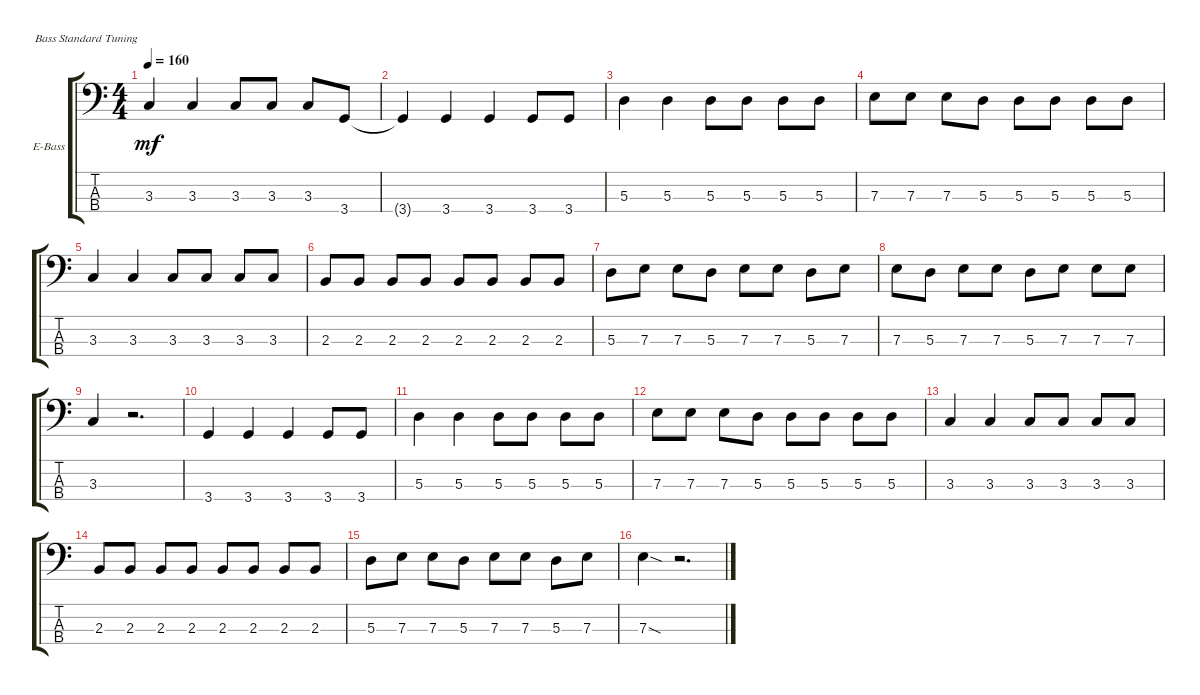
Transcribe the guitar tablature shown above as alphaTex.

\defaultSystemsLayout 4
\bracketExtendMode groupsimilarinstruments
\firstSystemTrackNameOrientation horizontal
\otherSystemsTrackNameOrientation horizontal
\track ("Electric Bass" "E-Bass") {instrument electricbassfinger}
\staff {score tabs}
\tuning (G2 D2 A1 E1)
\ts (4 4)
\tempo 160
\clef f4
\scale
0.333333
\ks c
3.3.4{dy mf} 3.3.4 3.3.8 3.3.8 3.3.8 3.4.8 |
\scale
0.333333 3.4{t}.4 3.4.4 3.4.4 3.4.8 3.4.8 |
\scale
0.333333 5.3.4 5.3.4 5.3.8 5.3.8 5.3.8 5.3.8 |
\scale
0.333333 7.3.8 7.3.8 7.3.8 5.3.8 5.3.8 5.3.8 5.3.8 5.3.8 |
\scale
0.333333 3.3.4 3.3.4 3.3.8 3.3.8 3.3.8 3.3.8 |
\scale
0.333333 2.3.8 2.3.8 2.3.8 2.3.8 2.3.8 2.3.8 2.3.8 2.3.8 |
\scale
0.333333 5.3.8 7.3.8 7.3.8 5.3.8 7.3.8 7.3.8 5.3.8 7.3.8 |
\scale
0.333333 7.3.8 5.3.8 7.3.8 7.3.8 5.3.8 7.3.8 7.3.8 7.3.8 |
\scale
0.333333 3.3.4 r.2{d} |
\scale
0.333333 3.4.4 3.4.4 3.4.4 3.4.8 3.4.8 |
\scale
0.333333 5.3.4 5.3.4 5.3.8 5.3.8 5.3.8 5.3.8 |
\scale
0.333333 7.3.8 7.3.8 7.3.8 5.3.8 5.3.8 5.3.8 5.3.8 5.3.8 |
\scale
0.333333 3.3.4 3.3.4 3.3.8 3.3.8 3.3.8 3.3.8 |
\scale
0.333333 2.3.8 2.3.8 2.3.8 2.3.8 2.3.8 2.3.8 2.3.8 2.3.8 |
\scale
0.333333 5.3.8 7.3.8 7.3.8 5.3.8 7.3.8 7.3.8 5.3.8 7.3.8 |
\scale
0.333333 7.3{sod}.4 r.2{d}
